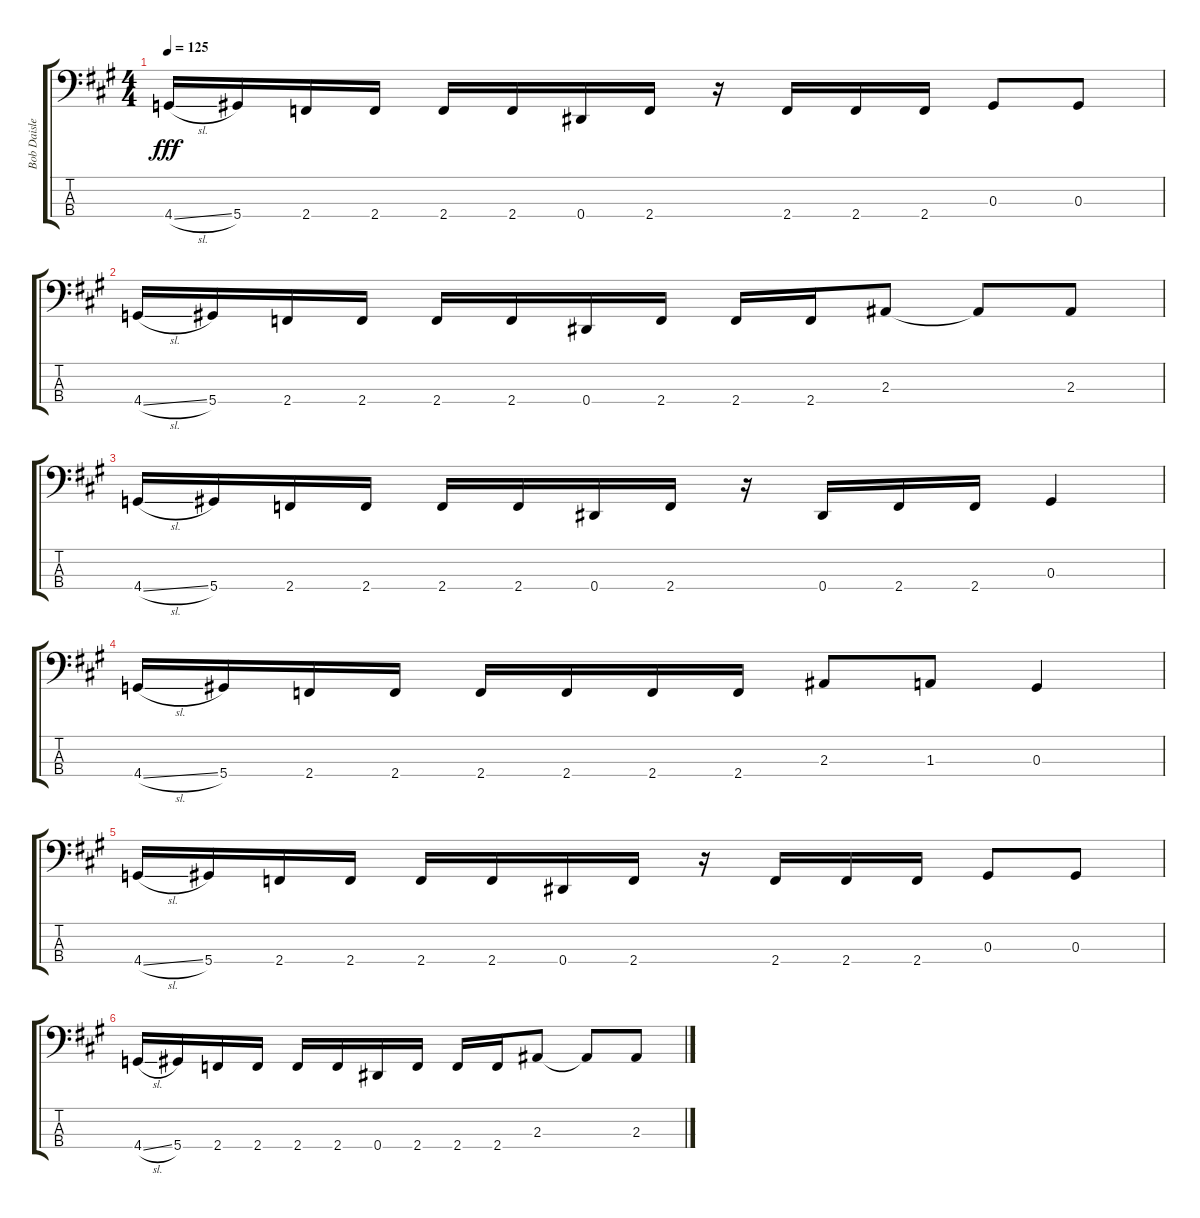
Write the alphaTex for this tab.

\track ("Bob Daisley - Bass" "Bob Daisle") {instrument electricbasspick}
\staff {score tabs}
\tuning (Gb2 Db2 Ab1 Eb1) {hide}
\ts (4 4)
\tempo 125
\clef f4
\ks a
4.4{sl}.16{dy fff} 5.4.16 2.4.16 2.4.16 2.4.16 2.4.16 0.4.16 2.4.16 r.16 2.4.16 2.4.16 2.4.16 0.3.8 0.3.8 |
4.4{sl}.16 5.4.16 2.4.16 2.4.16 2.4.16 2.4.16 0.4.16 2.4.16 2.4.16 2.4.16 2.3.8 2.3{t}.8 2.3.8 |
4.4{sl}.16 5.4.16 2.4.16 2.4.16 2.4.16 2.4.16 0.4.16 2.4.16 r.16 0.4.16 2.4.16 2.4.16 0.3.4 |
4.4{sl}.16 5.4.16 2.4.16 2.4.16 2.4.16 2.4.16 2.4.16 2.4.16 2.3.8 1.3.8 0.3.4 |
4.4{sl}.16 5.4.16 2.4.16 2.4.16 2.4.16 2.4.16 0.4.16 2.4.16 r.16 2.4.16 2.4.16 2.4.16 0.3.8 0.3.8 |
4.4{sl}.16 5.4.16 2.4.16 2.4.16 2.4.16 2.4.16 0.4.16 2.4.16 2.4.16 2.4.16 2.3.8 2.3{t}.8 2.3.8
